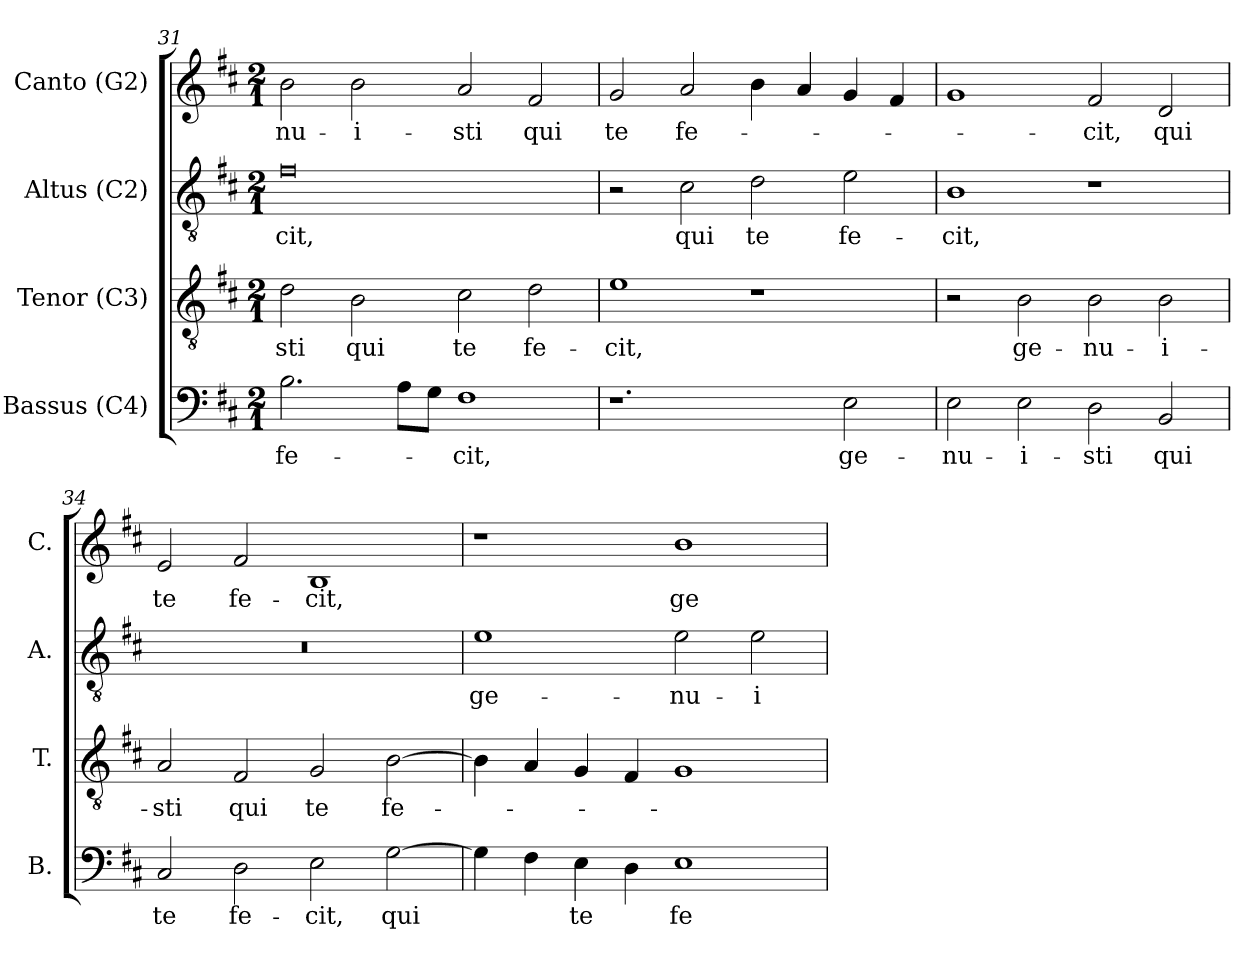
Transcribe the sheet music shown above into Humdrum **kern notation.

**kern	**text	**kern	**text	**kern	**text	**kern	**text
*part4	*part4	*part3	*part3	*part2	*part2	*part1	*part1
*staff4	*staff4	*staff3	*staff3	*staff2	*staff2	*staff1	*staff1
*I"Bassus (C4)	*	*I"Tenor (C3)	*	*I"Altus (C2)	*	*I"Canto (G2)	*
*I'B.	*	*I'T.	*	*I'A.	*	*I'C.	*
*clefF4	*	*clefGv2	*	*clefGv2	*	*clefG2	*
*	*	*ITrd7c12	*	*ITrd7c12	*	*	*
*k[f#c#]	*	*k[f#c#]	*	*k[f#c#]	*	*k[f#c#]	*
*D:	*	*D:	*	*D:	*	*D:	*
*M2/1	*	*M2/1	*	*M2/1	*	*M2/1	*
=31	=31	=31	=31	=31	=31	=31	=31
!	!LO:LY:b:color=#000000	!	!	!	!	!	!
!	!	!	!LO:LY:b:color=#000000	!	!	!	!
!	!	!	!	!	!LO:LY:b:color=#000000	!	!
!	!	!	!	!	!	!	!LO:LY:b:color=#000000
2.Bi\	fe-	2Di\	-sti	0F#i	-cit,	2bi\	-nu-
!	!	!	!LO:LY:b:color=#000000	!	!	!	!
!	!	!	!	!	!	!	!LO:LY:b:color=#000000
.	.	2BBi\	qui	.	.	2bi\	-i-
8Ai\L	.	.	.	.	.	.	.
8Gi\J	.	.	.	.	.	.	.
!	!LO:LY:b:color=#000000	!	!	!	!	!	!
!	!	!	!LO:LY:b:color=#000000	!	!	!	!
!	!	!	!	!	!	!	!LO:LY:b:color=#000000
1F#i	-cit,	2C#i\	te	.	.	2ai/	-sti
!	!	!	!LO:LY:b:color=#000000	!	!	!	!
!	!	!	!	!	!	!	!LO:LY:b:color=#000000
.	.	2Di\	fe-	.	.	2f#i/	qui
=32	=32	=32	=32	=32	=32	=32	=32
!	!	!	!LO:LY:b:color=#000000	!	!	!	!
!	!	!	!	!	!	!	!LO:LY:b:color=#000000
1.r	.	1Ei	-cit,	2r	.	2gi/	te
!	!	!	!	!	!LO:LY:b:color=#000000	!	!
!	!	!	!	!	!	!	!LO:LY:b:color=#000000
.	.	.	.	2C#i\	qui	2ai/	fe-
!	!	!	!	!	!LO:LY:b:color=#000000	!	!
.	.	1r	.	2Di\	te	4bi\	.
.	.	.	.	.	.	4ai/	.
!	!LO:LY:b:color=#000000	!	!	!	!	!	!
!	!	!	!	!	!LO:LY:b:color=#000000	!	!
2Ei\	ge-	.	.	2Ei\	fe-	4gi/	.
.	.	.	.	.	.	4f#i/	.
=33	=33	=33	=33	=33	=33	=33	=33
!	!LO:LY:b:color=#000000	!	!	!	!	!	!
!	!	!	!	!	!LO:LY:b:color=#000000	!	!
2Ei\	-nu-	2r	.	1BBi	-cit,	1gi	.
!	!LO:LY:b:color=#000000	!	!	!	!	!	!
!	!	!	!LO:LY:b:color=#000000	!	!	!	!
2Ei\	-i-	2BBi\	ge-	.	.	.	.
!	!LO:LY:b:color=#000000	!	!	!	!	!	!
!	!	!	!LO:LY:b:color=#000000	!	!	!	!
!	!	!	!	!	!	!	!LO:LY:b:color=#000000
2Di\	-sti	2BBi\	-nu-	1r	.	2f#i/	-cit,
!	!LO:LY:b:color=#000000	!	!	!	!	!	!
!	!	!	!LO:LY:b:color=#000000	!	!	!	!
!	!	!	!	!	!	!	!LO:LY:b:color=#000000
2BBi/	qui	2BBi\	-i-	.	.	2di/	qui
=34	=34	=34	=34	=34	=34	=34	=34
!	!LO:LY:b:color=#000000	!	!	!	!	!	!
!	!	!	!LO:LY:b:color=#000000	!LO:N:vis=1	!	!	!
!	!	!	!	!	!	!	!LO:LY:b:color=#000000
2C#i/	te	2AAi/	-sti	0r	.	2ei/	te
!	!LO:LY:b:color=#000000	!	!	!	!	!	!
!	!	!	!LO:LY:b:color=#000000	!	!	!	!
!	!	!	!	!	!	!	!LO:LY:b:color=#000000
2Di\	fe-	2FF#i/	qui	.	.	2f#i/	fe-
!	!LO:LY:b:color=#000000	!	!	!	!	!	!
!	!	!	!LO:LY:b:color=#000000	!	!	!	!
!	!	!	!	!	!	!	!LO:LY:b:color=#000000
2Ei\	-cit,	2GGi/	te	.	.	1Bi	-cit,
!	!LO:LY:b:color=#000000	!	!	!	!	!	!
!	!	!	!LO:LY:b:color=#000000	!	!	!	!
[2Gi\	qui	[2BBi\	fe-	.	.	.	.
!!LO:LB:g=z
=35	=35	=35	=35	=35	=35	=35	=35
!	!	!	!	!	!LO:LY:b:color=#000000	!	!
4Gi\]	.	4BBi\]	.	1Ei	ge-	1r	.
4F#i\	.	4AAi/	.	.	.	.	.
!	!LO:LY:b:color=#000000	!	!	!	!	!	!
4Ei\	te	4GGi/	.	.	.	.	.
4Di\	.	4FF#i/	.	.	.	.	.
!	!LO:LY:b:color=#000000	!	!	!	!	!	!
!	!	!	!	!	!LO:LY:b:color=#000000	!	!
!	!	!	!	!	!	!	!LO:LY:b:color=#000000
1Ei	fe-	1GGi	.	2Ei\	-nu-	1bi	ge-
!	!	!	!	!	!LO:LY:b:color=#000000	!	!
.	.	.	.	2Ei\	-i-	.	.
=	=	=	=	=	=	=	=
*-	*-	*-	*-	*-	*-	*-	*-
